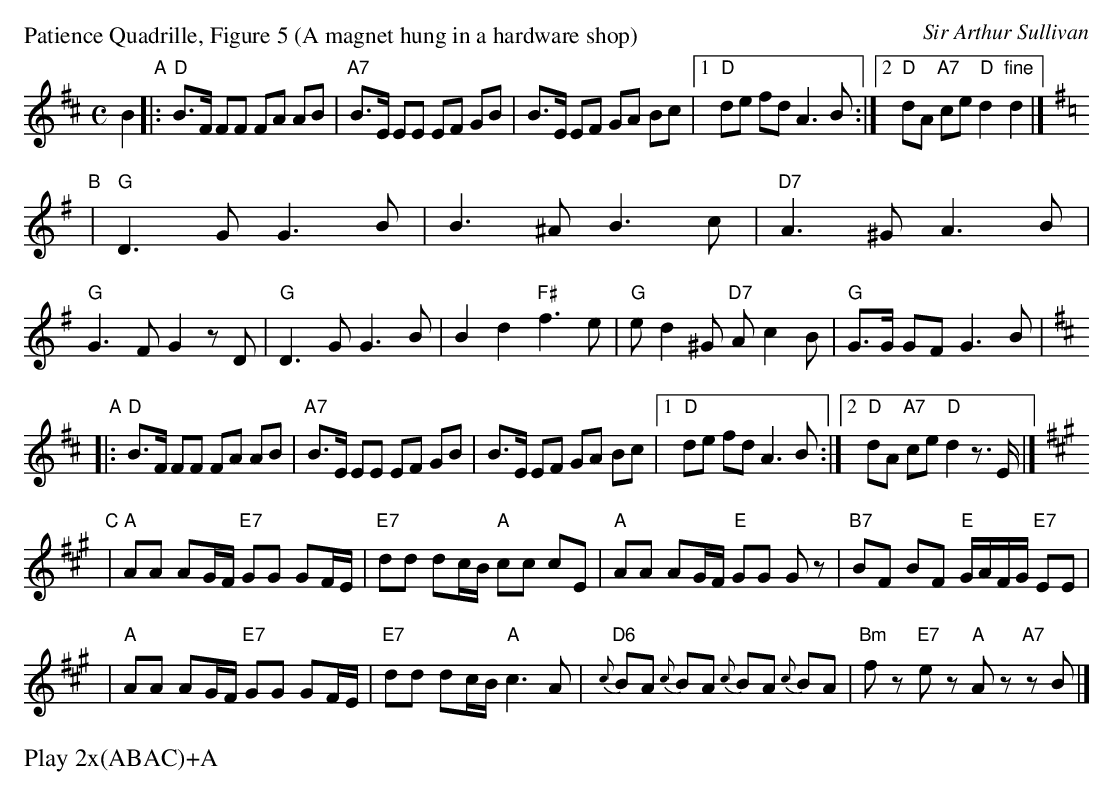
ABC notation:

X:1
P: Patience Quadrille, Figure 5 (A magnet hung in a hardware shop)
C: Sir Arthur Sullivan
M: C
L: 1/8
K: D
B2 "A"\
|:"D"B>F FF FA AB | "A7"B>E EE EF GB | B>E EF GA Bc |1 "D"de fd A3 B :|2 "D"dA "A7"ce "D"d2 "fine"d2 |][K:=c]
[K:G]"B"\
| "G"D3 G G3 B | B3 ^A B3 c | "D7"A3 ^G A3 B | "G"G3 F G2 zD \
| "G"D3 G G3 B | kB2 kd2 "F#"kf3 e | "G"ekd2 ^G "D7"Akc2 B | "G"G>G GF G3 B |[K:=g]
[K:D]"A"\
|:"D"B>F FF FA AB | "A7"B>E EE EF GB | B>E EF GA Bc |1 "D"de fd A3 B :|2 "D"dA "A7"ce "D"d2 z>E |][K:A]
[K:A]"C"\
| "A"AA AG/F/ "E7"GG GF/E/ | "E7"dd dc/B/ "A"cc cE \
| "A"AA AG/F/ "E"GG Gz | "B7"BF BF "E"G/A/F/G/ "E7"EE |
| "A"AA AG/F/ "E7"GG GF/E/ | "E7"dd dc/B/ "A"c3 A \
| "D6"{c}BA {c}BA {c}BA {c}BA | "Bm"kfz "E7"kez "A"kAz "A7"zB |]
